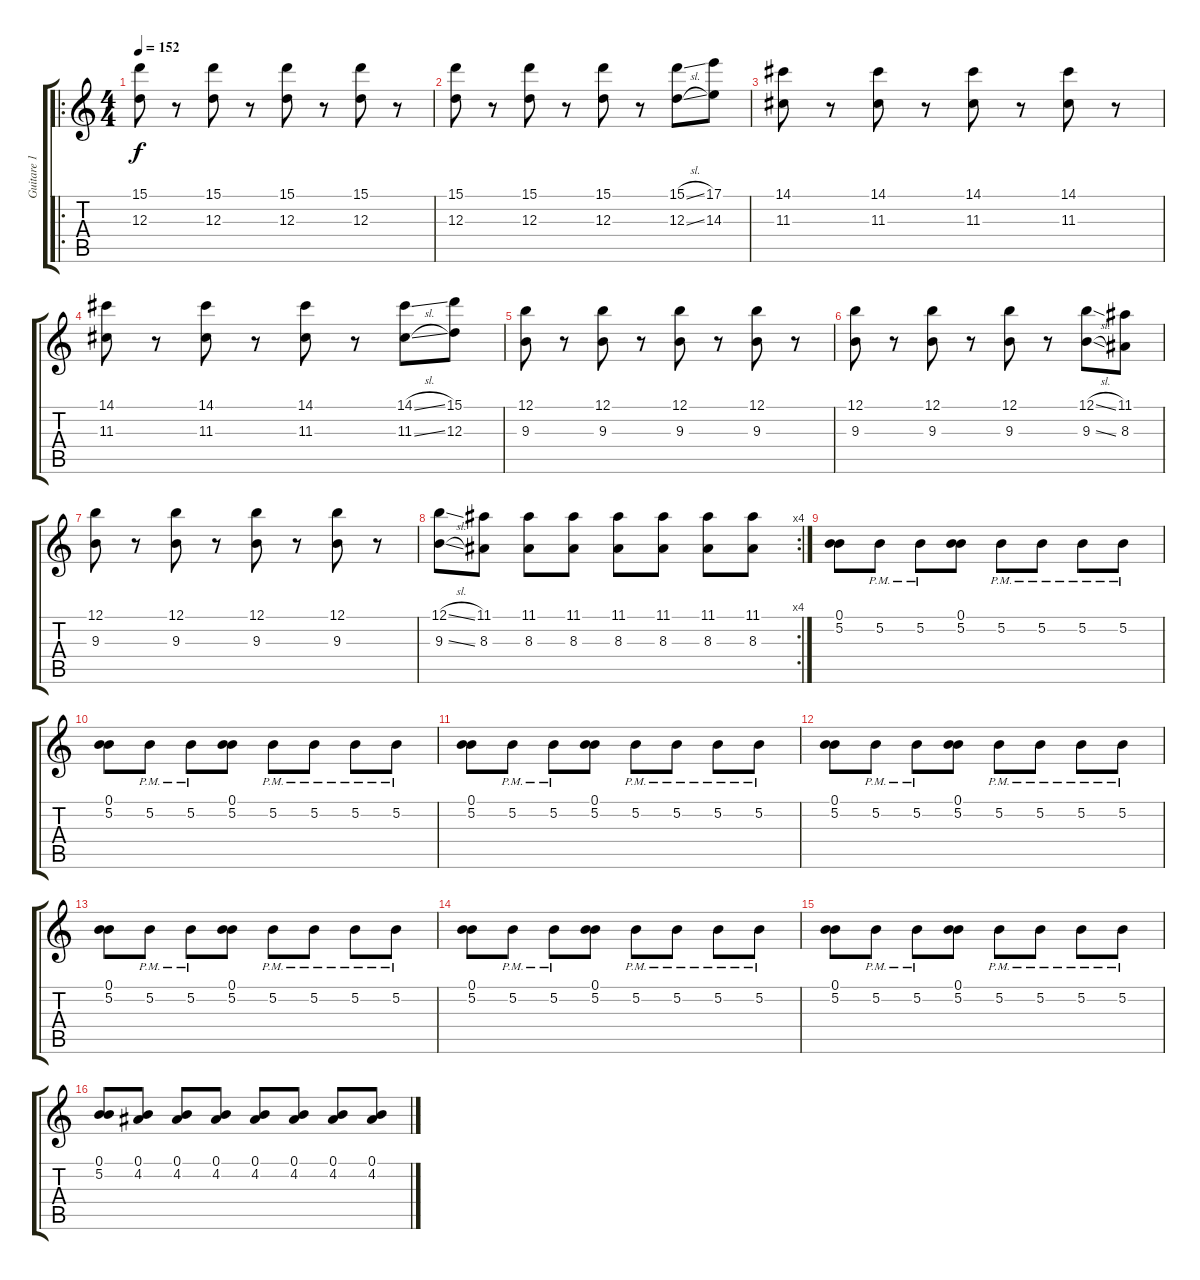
\track ("Guitare 1" "Guitare 1") {instrument distortionguitar}
\staff {score tabs}
\tuning (B3 Gb3 D3 A2 E2 B1) {hide}
\ro
\ts (4 4)
\tempo 152
\clef g2
\ks c
(15.1 12.3).8{dy f balance 8} r.8 (15.1 12.3).8 r.8 (15.1 12.3).8 r.8 (15.1 12.3).8 r.8 |
(15.1 12.3).8 r.8 (15.1 12.3).8 r.8 (15.1 12.3).8 r.8 (15.1{sl} 12.3{sl}).8 (17.1 14.3).8 |
(14.1 11.3).8 r.8 (14.1 11.3).8 r.8 (14.1 11.3).8 r.8 (14.1 11.3).8 r.8 |
(14.1 11.3).8 r.8 (14.1 11.3).8 r.8 (14.1 11.3).8 r.8 (14.1{sl} 11.3{sl}).8 (15.1 12.3).8 |
(12.1 9.3).8 r.8 (12.1 9.3).8 r.8 (12.1 9.3).8 r.8 (12.1 9.3).8 r.8 |
(12.1 9.3).8 r.8 (12.1 9.3).8 r.8 (12.1 9.3).8 r.8 (12.1{sl} 9.3{sl}).8 (11.1 8.3).8 |
(12.1 9.3).8 r.8 (12.1 9.3).8 r.8 (12.1 9.3).8 r.8 (12.1 9.3).8 r.8 |
\rc 4
(12.1{sl} 9.3{sl}).8 (11.1 8.3).8 (11.1 8.3).8 (11.1 8.3).8 (11.1 8.3).8 (11.1 8.3).8 (11.1 8.3).8 (11.1 8.3).8 |
(0.1 5.2).8 5.2{pm}.8 5.2{pm}.8 (0.1 5.2).8 5.2{pm}.8 5.2{pm}.8 5.2{pm}.8 5.2{pm}.8 |
(0.1 5.2).8 5.2{pm}.8 5.2{pm}.8 (0.1 5.2).8 5.2{pm}.8 5.2{pm}.8 5.2{pm}.8 5.2{pm}.8 |
(0.1 5.2).8 5.2{pm}.8 5.2{pm}.8 (0.1 5.2).8 5.2{pm}.8 5.2{pm}.8 5.2{pm}.8 5.2{pm}.8 |
(0.1 5.2).8 5.2{pm}.8 5.2{pm}.8 (0.1 5.2).8 5.2{pm}.8 5.2{pm}.8 5.2{pm}.8 5.2{pm}.8 |
(0.1 5.2).8 5.2{pm}.8 5.2{pm}.8 (0.1 5.2).8 5.2{pm}.8 5.2{pm}.8 5.2{pm}.8 5.2{pm}.8 |
(0.1 5.2).8 5.2{pm}.8 5.2{pm}.8 (0.1 5.2).8 5.2{pm}.8 5.2{pm}.8 5.2{pm}.8 5.2{pm}.8 |
(0.1 5.2).8 5.2{pm}.8 5.2{pm}.8 (0.1 5.2).8 5.2{pm}.8 5.2{pm}.8 5.2{pm}.8 5.2{pm}.8 |
(0.1 5.2).8 (0.1 4.2).8 (0.1 4.2).8 (0.1 4.2).8 (0.1 4.2).8 (0.1 4.2).8 (0.1 4.2).8 (0.1 4.2).8
